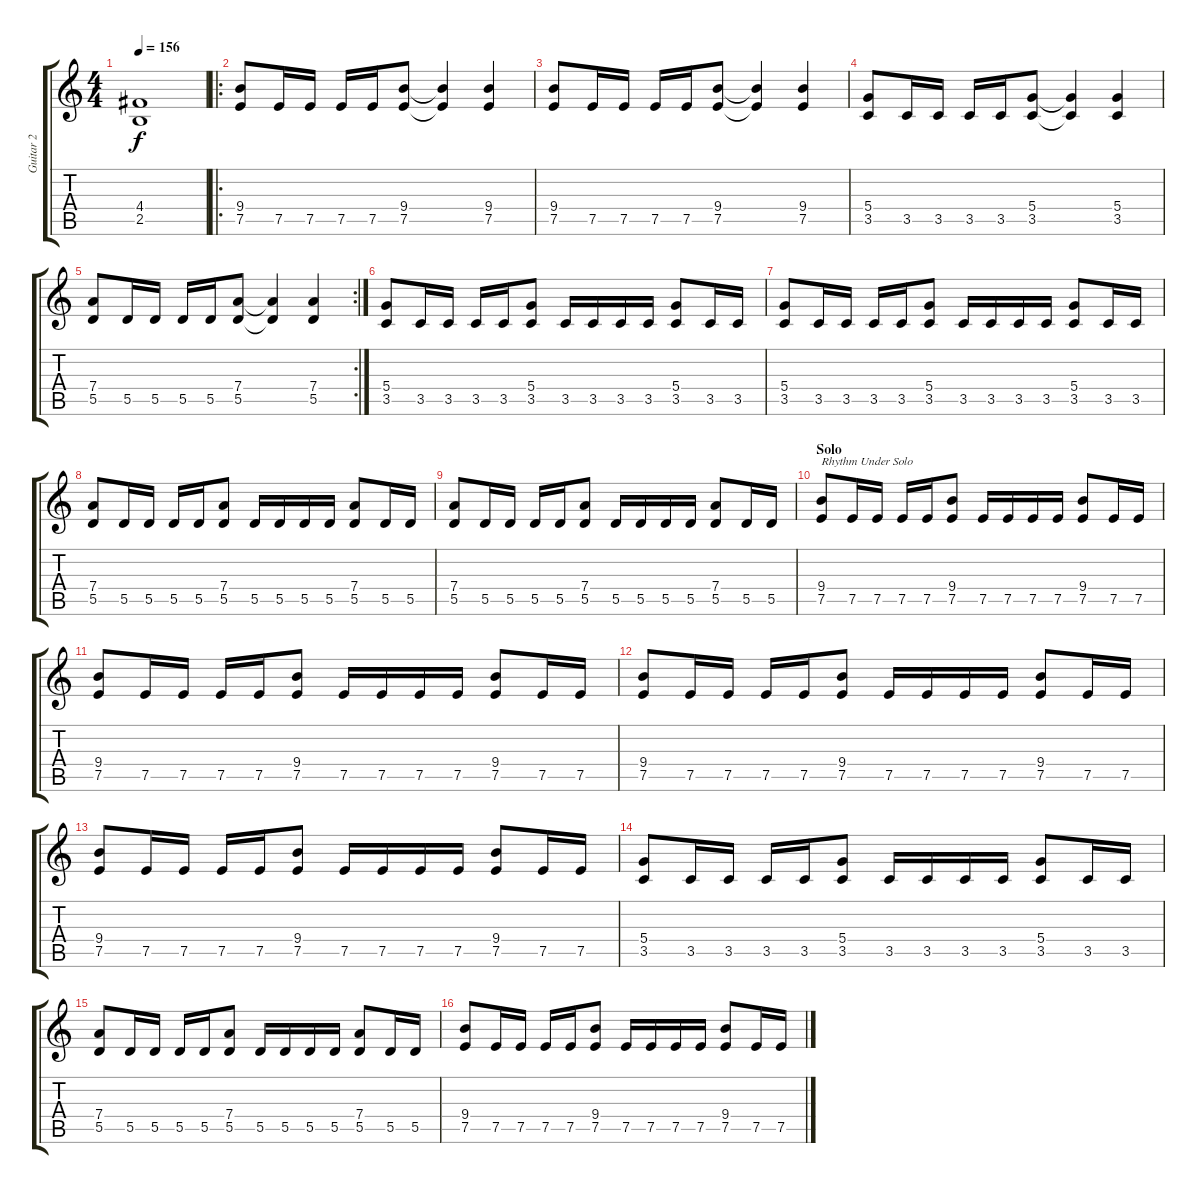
\track ("Guitar 2" "Guitar 2") {instrument overdrivenguitar}
\staff {score tabs}
\tuning (E4 B3 G3 D3 A2 E2) {hide}
\ts (4 4)
\tempo 156
\clef g2
\ks c
(4.4 2.5).1{dy f} |
\ro
(9.4 7.5).8 7.5.16 7.5.16 7.5.16 7.5.16 (9.4 7.5).8 (9.4{t} 7.5{t}).4 (9.4 7.5).4 |
(9.4 7.5).8 7.5.16 7.5.16 7.5.16 7.5.16 (9.4 7.5).8 (9.4{t} 7.5{t}).4 (9.4 7.5).4 |
(5.4 3.5).8 3.5.16 3.5.16 3.5.16 3.5.16 (5.4 3.5).8 (5.4{t} 3.5{t}).4 (5.4 3.5).4 |
\rc 2
(7.4 5.5).8 5.5.16 5.5.16 5.5.16 5.5.16 (7.4 5.5).8 (7.4{t} 5.5{t}).4 (7.4 5.5).4 |
(5.4 3.5).8 3.5.16 3.5.16 3.5.16 3.5.16 (5.4 3.5).8 3.5.16 3.5.16 3.5.16 3.5.16 (5.4 3.5).8 3.5.16 3.5.16 |
(5.4 3.5).8 3.5.16 3.5.16 3.5.16 3.5.16 (5.4 3.5).8 3.5.16 3.5.16 3.5.16 3.5.16 (5.4 3.5).8 3.5.16 3.5.16 |
(7.4 5.5).8 5.5.16 5.5.16 5.5.16 5.5.16 (7.4 5.5).8 5.5.16 5.5.16 5.5.16 5.5.16 (7.4 5.5).8 5.5.16 5.5.16 |
(7.4 5.5).8 5.5.16 5.5.16 5.5.16 5.5.16 (7.4 5.5).8 5.5.16 5.5.16 5.5.16 5.5.16 (7.4 5.5).8 5.5.16 5.5.16 |
\section ("" "Solo")
(9.4 7.5).8{txt "Rhythm Under Solo"} 7.5.16 7.5.16 7.5.16 7.5.16 (9.4 7.5).8 7.5.16 7.5.16 7.5.16 7.5.16 (9.4 7.5).8 7.5.16 7.5.16 |
(9.4 7.5).8 7.5.16 7.5.16 7.5.16 7.5.16 (9.4 7.5).8 7.5.16 7.5.16 7.5.16 7.5.16 (9.4 7.5).8 7.5.16 7.5.16 |
(9.4 7.5).8 7.5.16 7.5.16 7.5.16 7.5.16 (9.4 7.5).8 7.5.16 7.5.16 7.5.16 7.5.16 (9.4 7.5).8 7.5.16 7.5.16 |
(9.4 7.5).8 7.5.16 7.5.16 7.5.16 7.5.16 (9.4 7.5).8 7.5.16 7.5.16 7.5.16 7.5.16 (9.4 7.5).8 7.5.16 7.5.16 |
(5.4 3.5).8 3.5.16 3.5.16 3.5.16 3.5.16 (5.4 3.5).8 3.5.16 3.5.16 3.5.16 3.5.16 (5.4 3.5).8 3.5.16 3.5.16 |
(7.4 5.5).8 5.5.16 5.5.16 5.5.16 5.5.16 (7.4 5.5).8 5.5.16 5.5.16 5.5.16 5.5.16 (7.4 5.5).8 5.5.16 5.5.16 |
(9.4 7.5).8 7.5.16 7.5.16 7.5.16 7.5.16 (9.4 7.5).8 7.5.16 7.5.16 7.5.16 7.5.16 (9.4 7.5).8 7.5.16 7.5.16
